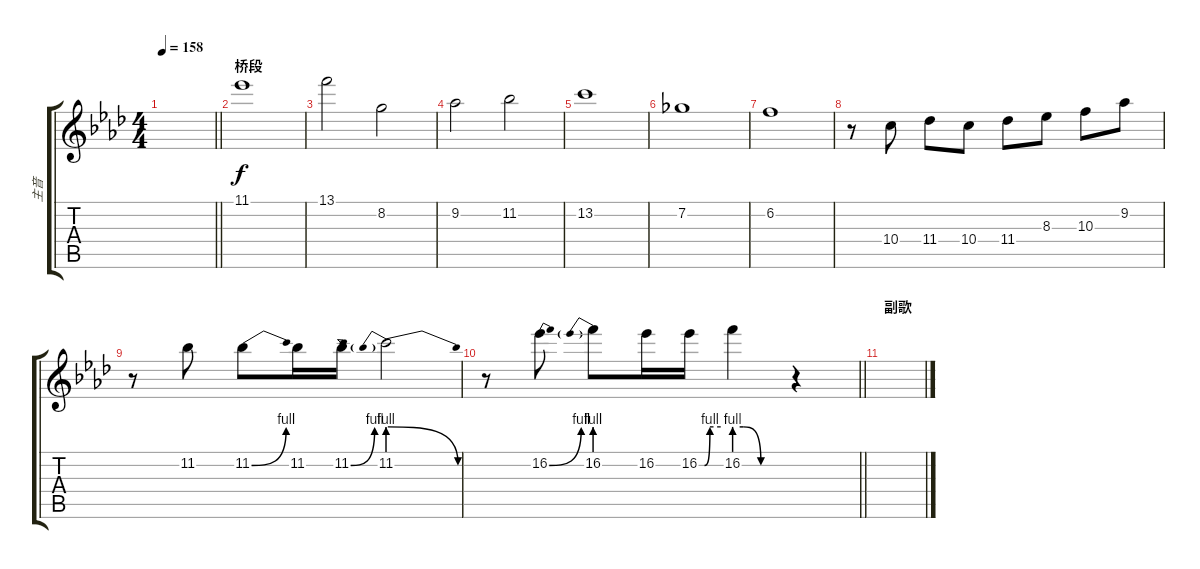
\track ("主音" "主音") {instrument distortionguitar}
\staff {score tabs}
\tuning (E4 B3 G3 D3 A2 E2) {hide}
\ts (4 4)
\tempo 158
\clef g2
\barLineRight lightlight
\ks ab
|
\section ("" "桥段")
11.1.1 |
13.1.2 8.2.2 |
9.2.2 11.2.2 |
13.2.1 |
7.2.1 |
6.2.1 |
r.8 10.4.8 11.4.8 10.4.8 11.4.8 8.3.8 10.3.8 9.2.8 |
r.8 11.2.8 11.2{be (bend 0 0 60 4)}.8 11.2.16 11.2{be (bend 0 0 60 4)}.16 11.2{be (prebendrelease 0 4 60 0)}.2 |
\barLineRight lightlight
r.8 16.2{be (bend 0 0 60 4)}.8 16.2{be (prebend 0 4 60 4)}.8 16.2.16 16.2{be (custom 0 0 15 0 30 4 60 4)}.16 16.2{be (custom 0 4 10 4 30 0 60 0)}.4 r.4 |
\section ("" "副歌")
